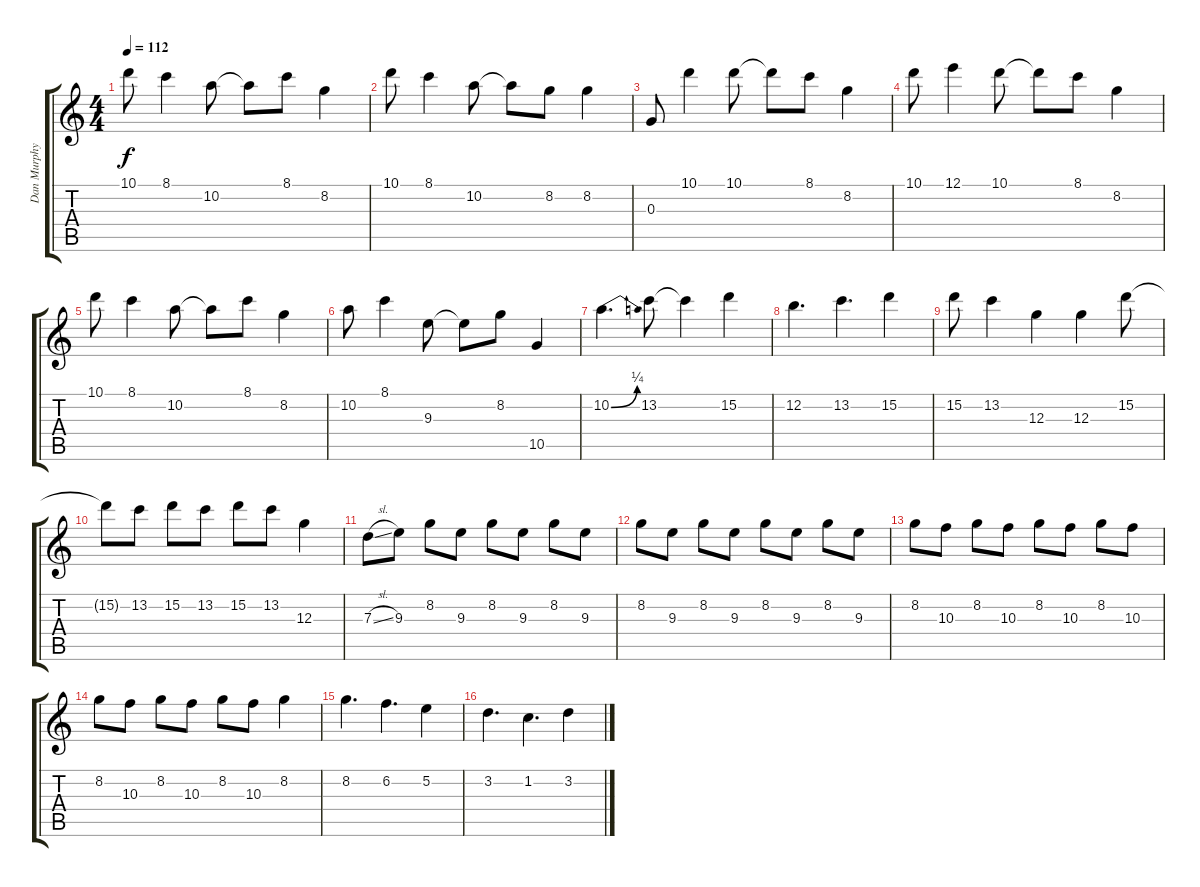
\track ("Dan Murphy" "Dan Murphy") {instrument electricguitarclean}
\staff {score tabs}
\tuning (E4 B3 G3 D3 A2 E2) {hide}
\ts (4 4)
\tempo 112
\clef g2
\ks c
10.1.8{dy f} 8.1.4 10.2.8 10.2{t}.8 8.1.8 8.2.4 |
10.1.8 8.1.4 10.2.8 10.2{t}.8 8.2.8 8.2.4 |
0.3.8 10.1.4 10.1.8 10.1{t}.8 8.1.8 8.2.4 |
10.1.8 12.1.4 10.1.8 10.1{t}.8 8.1.8 8.2.4 |
10.1.8 8.1.4 10.2.8 10.2{t}.8 8.1.8 8.2.4 |
10.2.8 8.1.4 9.3.8 9.3{t}.8 8.2.8 10.5.4 |
10.2{be (bend 0 0 60 1)}.4{d} 13.2.8 13.2{t}.4 15.2.4 |
12.2.4{d} 13.2.4{d} 15.2.4 |
15.2.8 13.2.4 12.3.4 12.3.4 15.2.8 |
15.2{t}.8 13.2.8 15.2.8 13.2.8 15.2.8 13.2.8 12.3.4 |
7.3{sl}.8 9.3.8 8.2.8 9.3.8 8.2.8 9.3.8 8.2.8 9.3.8 |
8.2.8 9.3.8 8.2.8 9.3.8 8.2.8 9.3.8 8.2.8 9.3.8 |
8.2.8 10.3.8 8.2.8 10.3.8 8.2.8 10.3.8 8.2.8 10.3.8 |
8.2.8 10.3.8 8.2.8 10.3.8 8.2.8 10.3.8 8.2.4 |
8.2.4{d} 6.2.4{d} 5.2.4 |
3.2.4{d} 1.2.4{d} 3.2.4
